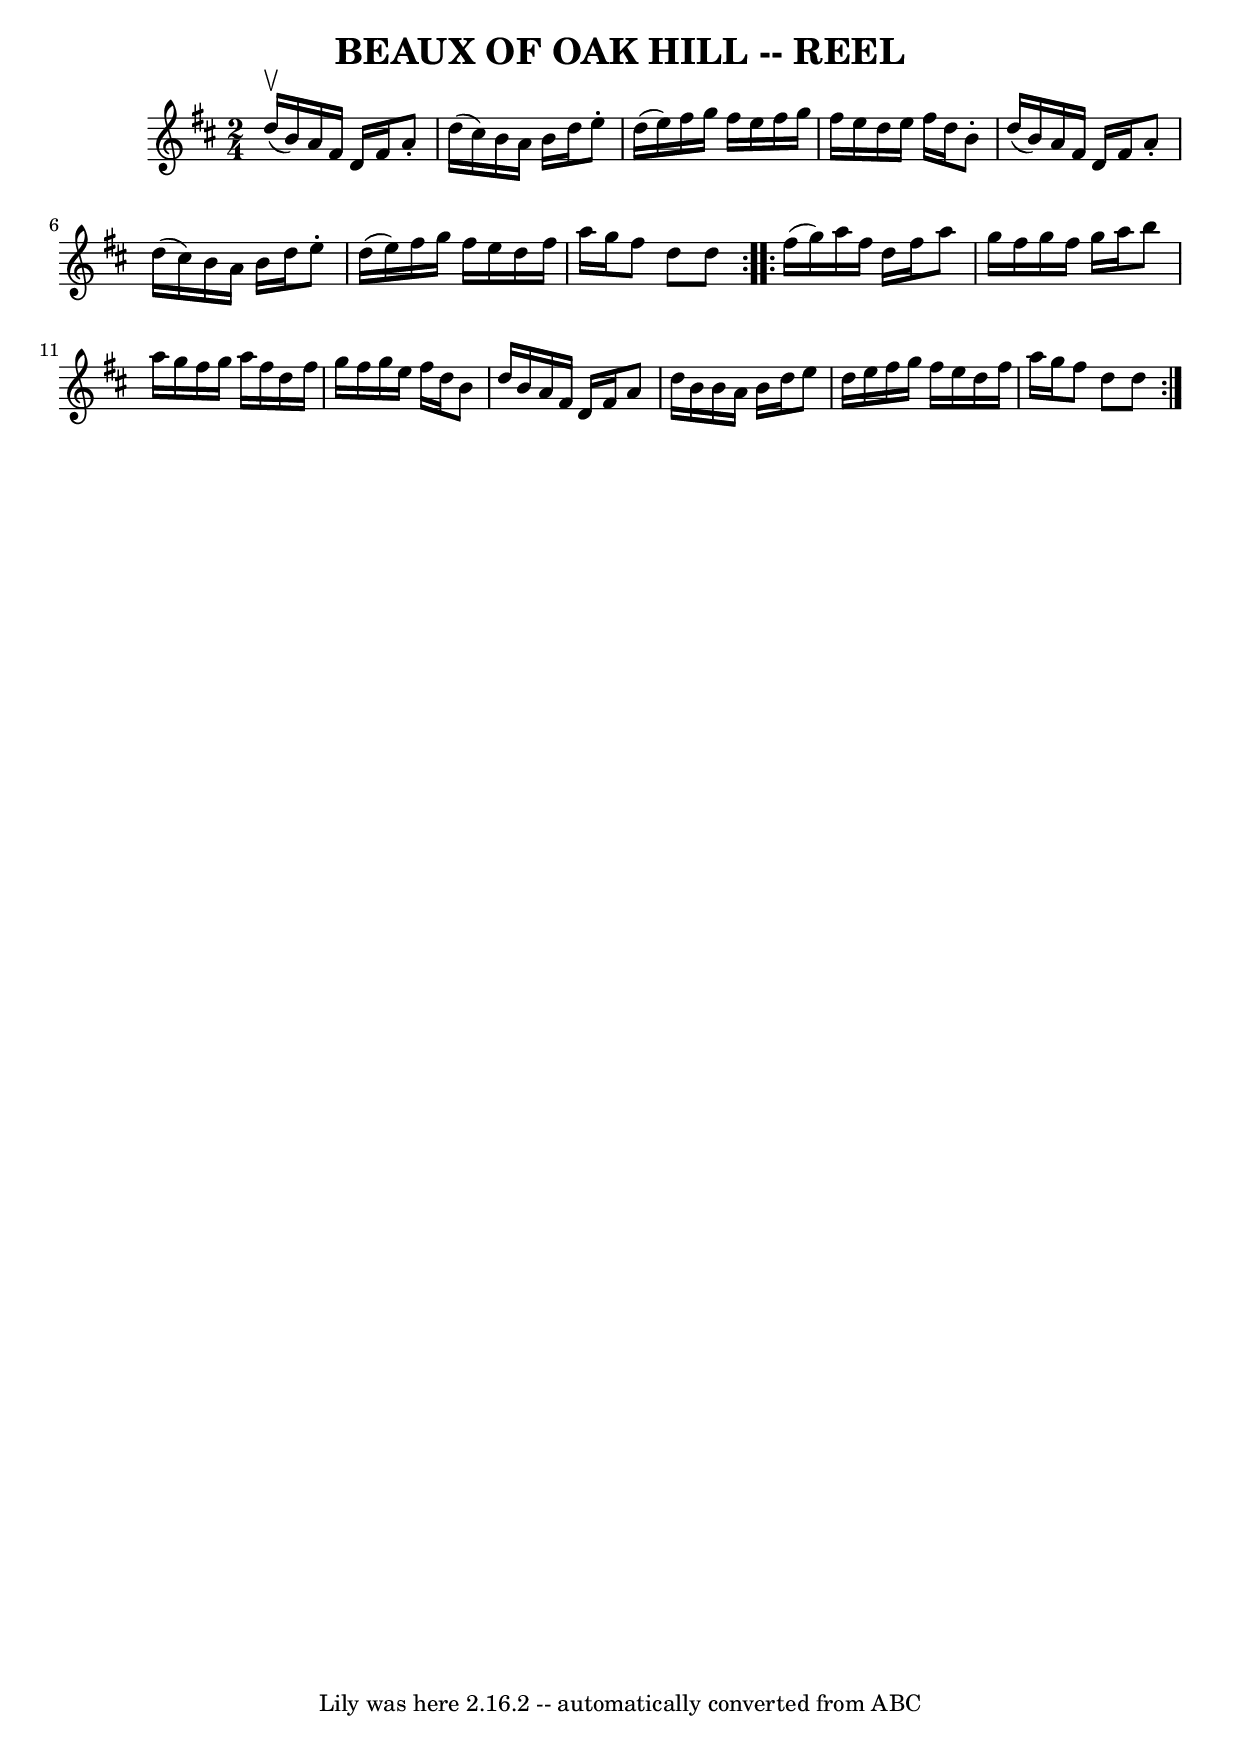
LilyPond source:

\version "2.16.2"
\include "Mammoth.ily"
\header {
  %% book = "Ryan's Mammoth Collection of Fiddle Tunes"
  crossRefNumber = "1"
  footnotes = "\\\\\\\\BEAUX OF OAK HILL. -- (First couple change sides) Down the outside-back-balance to sides and turn-down the centre-back-cast off-Ladies' chain."
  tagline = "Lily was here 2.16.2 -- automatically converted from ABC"
  title = "BEAUX OF OAK HILL -- REEL"

}
voicedefault =  {



  \repeat volta 2 {

    \time 2/4 
    \key d \major d''16 (^\upbow b'16)       |
    a'16    
    fis'16 d'16 fis'16 a'8 -. d''16 (cis''16)   |
    b'16    
    a'16 b'16 d''16 e''8 -. d''16 (e''16)   |
    fis''16    
    g''16 fis''16 e''16 fis''16 g''16 fis''16 e''16    |
    
    d''16 e''16 fis''16 d''16 b'8 -. d''16 (b'16)   |
    
    |
    a'16 fis'16 d'16 fis'16 a'8 -. d''16 (cis''16)  
    |
    b'16 a'16 b'16 d''16 e''8 -. d''16 (e''16)   
    |
    fis''16 g''16 fis''16 e''16 d''16 fis''16 a''16    
    g''16    |
    fis''8 d''8 d''8    
  }     
  \repeat volta 2 {
    fis''16 
    (g''16)       |
    a''16 fis''16 d''16 fis''16 a''8    
    g''16 fis''16    |
    g''16 fis''16 g''16 a''16 b''8    
    a''16 g''16    |
    fis''16 g''16 a''16 fis''16 d''16    
    fis''16 g''16 fis''16    |
    g''16 e''16 fis''16 d''16    
    b'8 d''16 b'16    |
    |
    a'16 fis'16 d'16    
    fis'16 a'8 d''16 b'16    |
    b'16 a'16 b'16 d''16    
    e''8 d''16 e''16    |
    fis''16 g''16 fis''16 e''16    
    d''16 fis''16 a''16 g''16    |
    fis''8 d''8 d''8    
  }   

}

\score{
  <<

    \context Staff="default"
    {
      \voicedefault 
      
    }

  >>
  \layout {
    
  }
  \midi {
  }

}
